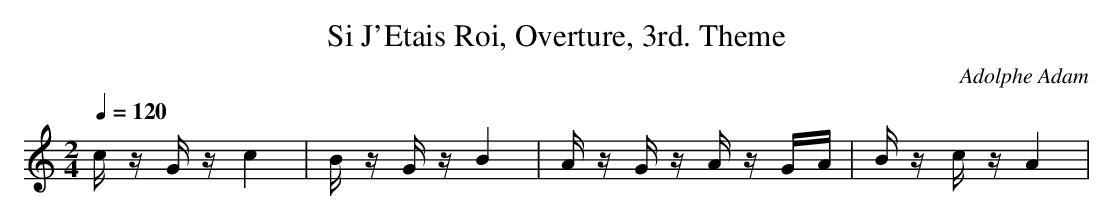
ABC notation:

X:1
T: Si J'Etais Roi, Overture, 3rd. Theme
C: Adolphe Adam
M: 2/4
L: 1/16
Q:1/4=120
K:C % 0 sharps
cz Gz c4| \
Bz Gz B4| \
Az Gz Az GA| \
Bz cz A4| \
